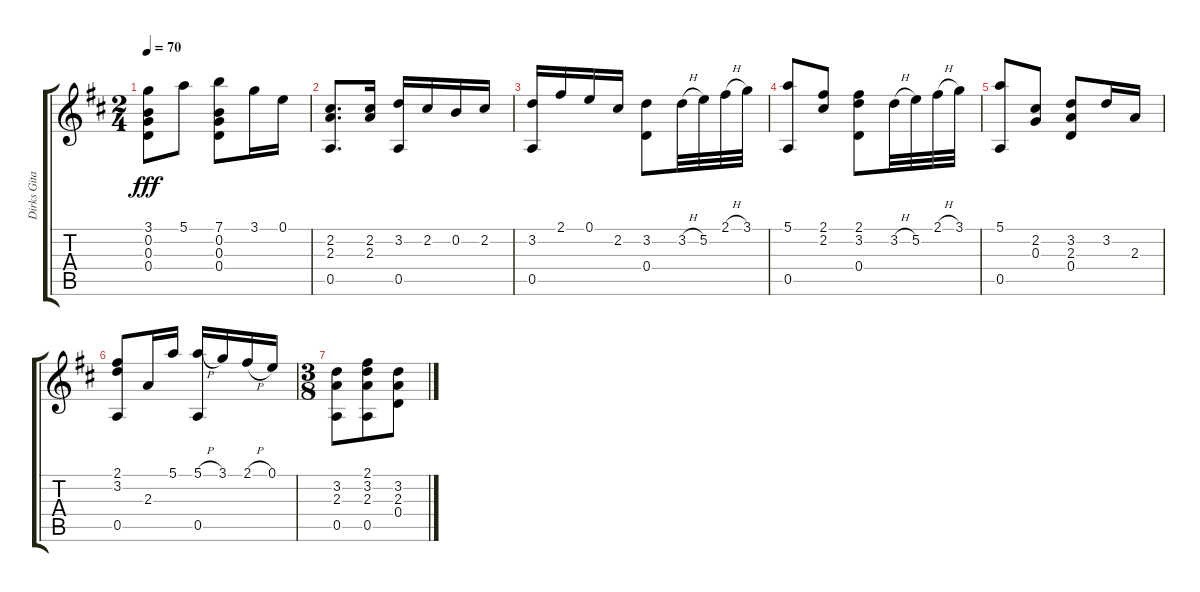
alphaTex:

\track ("Dirks Gitarre" "Dirks Gita") {instrument acousticguitarnylon}
\staff {score tabs}
\tuning (E4 B3 G3 D3 A2 E2) {hide}
\ts (2 4)
\tempo 70
\clef g2
\ks d
(3.1 0.2 0.3 0.4).8{dy fff} 5.1.8 (7.1 0.2 0.3 0.4).8 3.1.16 0.1.16 |
(2.2 2.3 0.5).8{d} (2.2 2.3).16 (3.2 0.5).16 2.2.16 0.2.16 2.2.16 |
(3.2 0.5).16 2.1.16 0.1.16 2.2.16 (3.2 0.4).8 3.2{h}.32 5.2.32 2.1{h}.32 3.1.32 |
(5.1 0.5).8 (2.1 2.2).8 (2.1 3.2 0.4).8 3.2{h}.32 5.2.32 2.1{h}.32 3.1.32 |
(5.1 0.5).8 (2.2 0.3).8 (3.2 2.3 0.4).8 3.2.16 2.3.16 |
(2.1 3.2 0.5).8 2.3.16 5.1.16 (5.1{h} 0.5).16 3.1.16 2.1{h}.16 0.1.16 |
\ts (3 8)
(3.2 2.3 0.5).8{beam Down} (2.1 3.2 2.3 0.5).8{beam Down} (3.2 2.3 0.4).8{beam Down}
